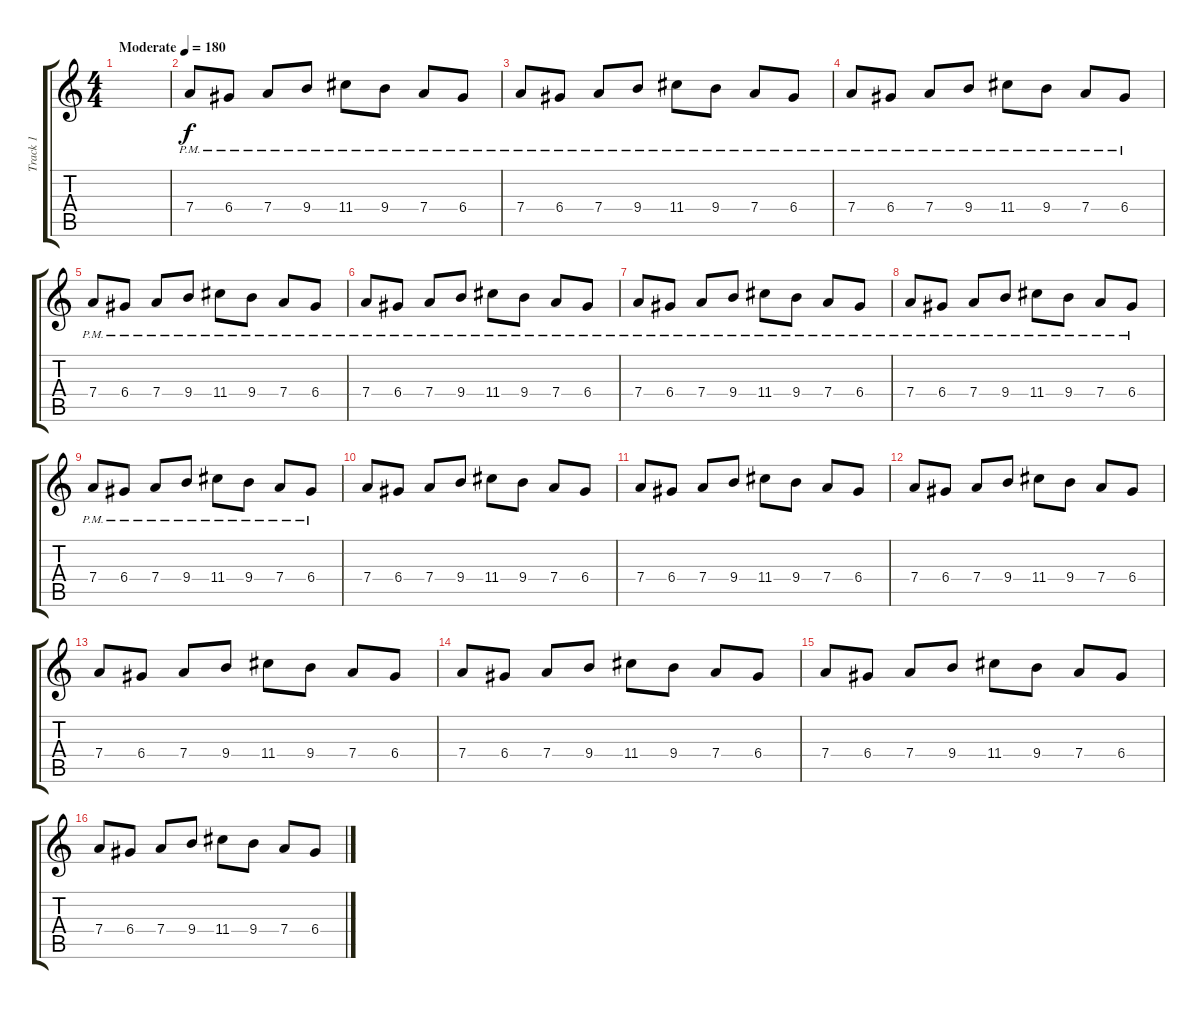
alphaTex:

\track ("Track 1" "Track 1") {instrument distortionguitar}
\staff {score tabs}
\tuning (E4 B3 G3 D3 A2 E2) {hide}
\ts (4 4)
\tempo (180 "Moderate")
\clef g2
\ks c
|
7.4{pm}.8 6.4{pm}.8 7.4{pm}.8 9.4{pm}.8 11.4{pm}.8 9.4{pm}.8 7.4{pm}.8 6.4{pm}.8 |
7.4{pm}.8 6.4{pm}.8 7.4{pm}.8 9.4{pm}.8 11.4{pm}.8 9.4{pm}.8 7.4{pm}.8 6.4{pm}.8 |
7.4{pm}.8 6.4{pm}.8 7.4{pm}.8 9.4{pm}.8 11.4{pm}.8 9.4{pm}.8 7.4{pm}.8 6.4{pm}.8 |
7.4{pm}.8 6.4{pm}.8 7.4{pm}.8 9.4{pm}.8 11.4{pm}.8 9.4{pm}.8 7.4{pm}.8 6.4{pm}.8 |
7.4{pm}.8 6.4{pm}.8 7.4{pm}.8 9.4{pm}.8 11.4{pm}.8 9.4{pm}.8 7.4{pm}.8 6.4{pm}.8 |
7.4{pm}.8 6.4{pm}.8 7.4{pm}.8 9.4{pm}.8 11.4{pm}.8 9.4{pm}.8 7.4{pm}.8 6.4{pm}.8 |
7.4{pm}.8 6.4{pm}.8 7.4{pm}.8 9.4{pm}.8 11.4{pm}.8 9.4{pm}.8 7.4{pm}.8 6.4{pm}.8 |
7.4{pm}.8 6.4{pm}.8 7.4{pm}.8 9.4{pm}.8 11.4{pm}.8 9.4{pm}.8 7.4{pm}.8 6.4{pm}.8 |
7.4.8 6.4.8 7.4.8 9.4.8 11.4.8 9.4.8 7.4.8 6.4.8 |
7.4.8 6.4.8 7.4.8 9.4.8 11.4.8 9.4.8 7.4.8 6.4.8 |
7.4.8 6.4.8 7.4.8 9.4.8 11.4.8 9.4.8 7.4.8 6.4.8 |
7.4.8 6.4.8 7.4.8 9.4.8 11.4.8 9.4.8 7.4.8 6.4.8 |
7.4.8 6.4.8 7.4.8 9.4.8 11.4.8 9.4.8 7.4.8 6.4.8 |
7.4.8 6.4.8 7.4.8 9.4.8 11.4.8 9.4.8 7.4.8 6.4.8 |
7.4.8 6.4.8 7.4.8 9.4.8 11.4.8 9.4.8 7.4.8 6.4.8
